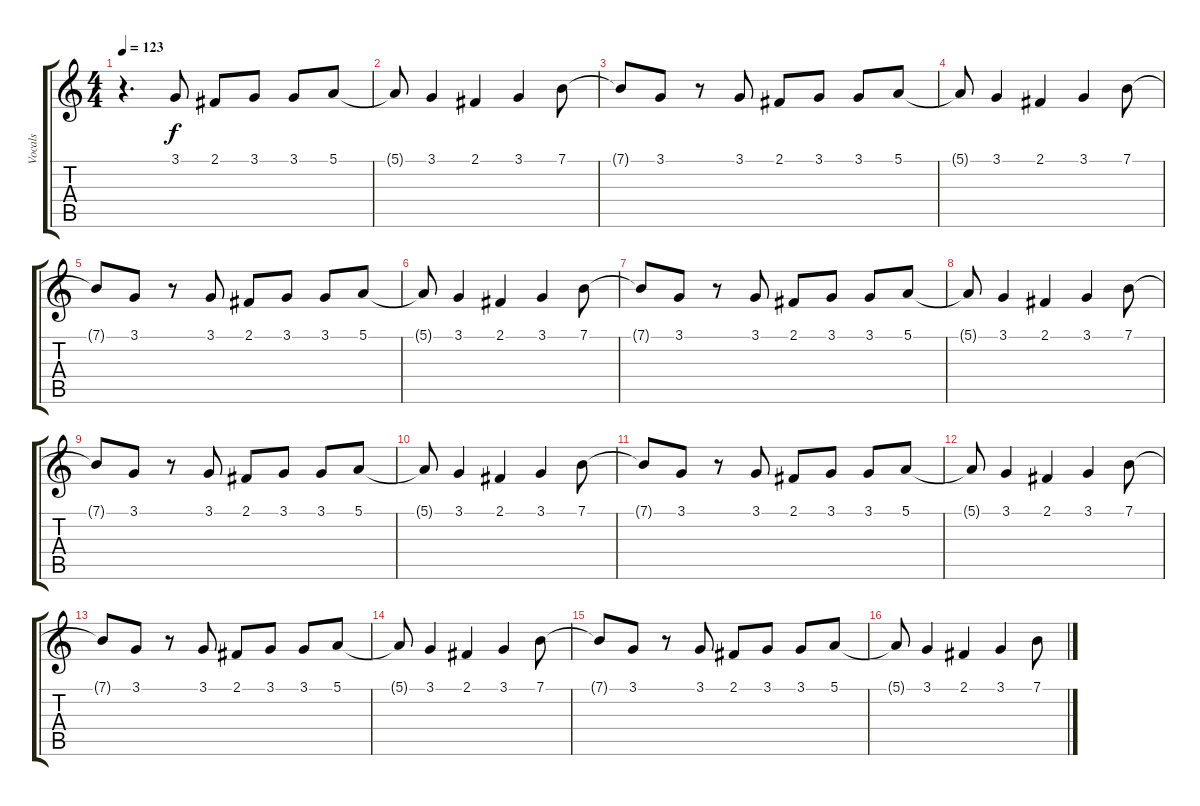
\track ("Vocals" "Vocals") {instrument lead2sawtooth}
\staff {score tabs}
\tuning (E4 B3 G3 D3 A2 E2) {hide}
\ts (4 4)
\tempo 123
\clef g2
\ks c
r.4{d dy f} 3.1.8 2.1.8 3.1.8 3.1.8 5.1.8 |
5.1{t}.8 3.1.4 2.1.4 3.1.4 7.1.8 |
7.1{t}.8 3.1.8 r.8 3.1.8 2.1.8 3.1.8 3.1.8 5.1.8 |
5.1{t}.8 3.1.4 2.1.4 3.1.4 7.1.8 |
7.1{t}.8 3.1.8 r.8 3.1.8 2.1.8 3.1.8 3.1.8 5.1.8 |
5.1{t}.8 3.1.4 2.1.4 3.1.4 7.1.8 |
7.1{t}.8 3.1.8 r.8 3.1.8 2.1.8 3.1.8 3.1.8 5.1.8 |
5.1{t}.8 3.1.4 2.1.4 3.1.4 7.1.8 |
7.1{t}.8 3.1.8 r.8 3.1.8 2.1.8 3.1.8 3.1.8 5.1.8 |
5.1{t}.8 3.1.4 2.1.4 3.1.4 7.1.8 |
7.1{t}.8 3.1.8 r.8 3.1.8 2.1.8 3.1.8 3.1.8 5.1.8 |
5.1{t}.8 3.1.4 2.1.4 3.1.4 7.1.8 |
7.1{t}.8 3.1.8 r.8 3.1.8 2.1.8 3.1.8 3.1.8 5.1.8 |
5.1{t}.8 3.1.4 2.1.4 3.1.4 7.1.8 |
7.1{t}.8 3.1.8 r.8 3.1.8 2.1.8 3.1.8 3.1.8 5.1.8 |
5.1{t}.8 3.1.4 2.1.4 3.1.4 7.1.8
